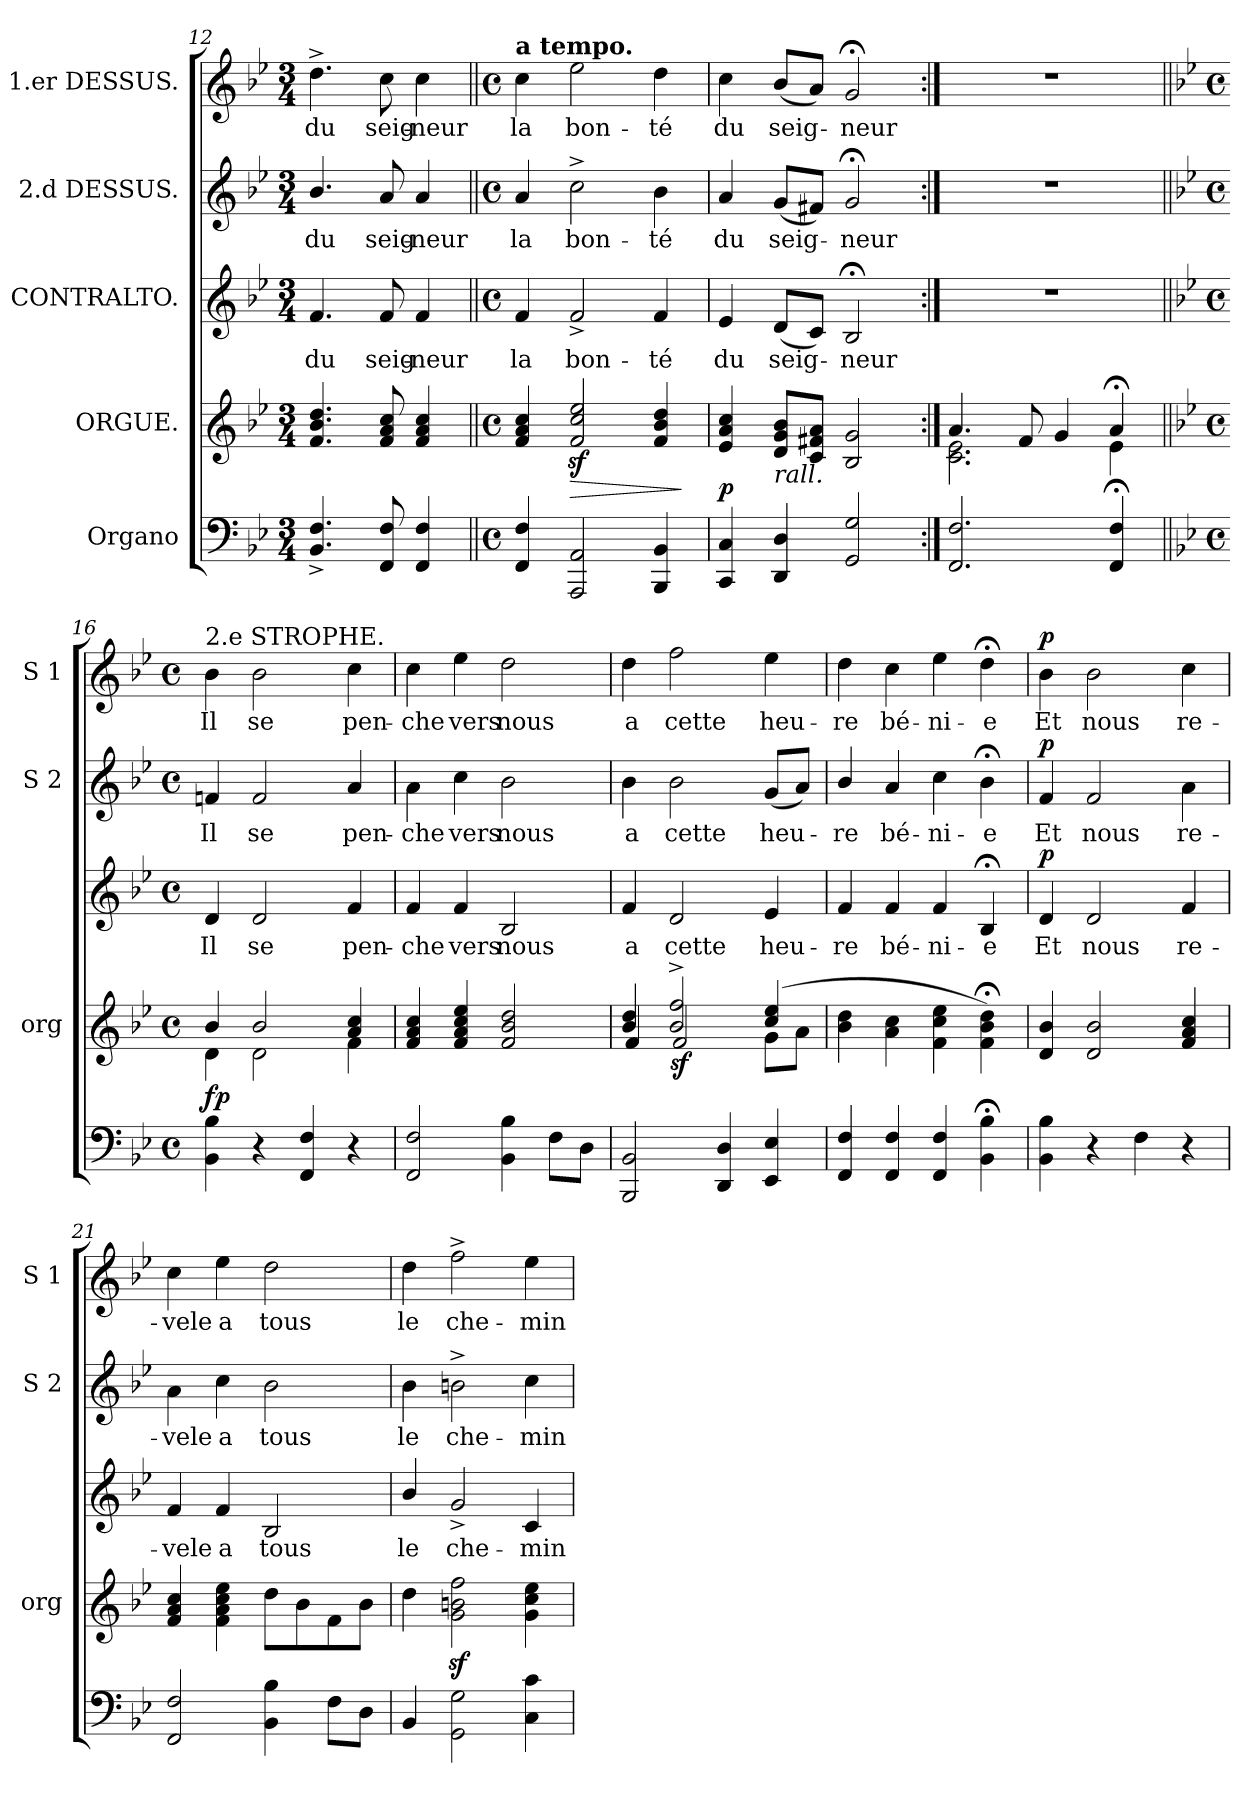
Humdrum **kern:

**kern	**kern	**dynam	**kern	**text	**dynam	**kern	**text	**dynam	**kern	**text	**dynam
*part5	*part4	*part4	*part3	*part3	*part3	*part2	*part2	*part2	*part1	*part1	*part1
*staff5	*staff4	*staff4	*staff3	*staff3	*staff3	*staff2	*staff2	*staff2	*staff1	*staff1	*staff1
*I"Organo	*I"ORGUE.	*	*I"CONTRALTO.	*	*	*I"2.d DESSUS.	*	*	*I"1.er DESSUS.	*	*
*	*I'org	*	*	*	*	*I'S 2	*	*	*I'S 1	*	*
*clefF4	*clefG2	*	*clefG2	*	*	*clefG2	*	*	*clefG2	*	*
*k[b-e-]	*k[b-e-]	*	*k[b-e-]	*	*	*k[b-e-]	*	*	*k[b-e-]	*	*
*M3/4	*M3/4	*	*M3/4	*	*	*M3/4	*	*	*M3/4	*	*
=12	=12	=12	=12	=12	=12	=12	=12	=12	=12	=12	=12
4.BB-^/ 4.F^/	4.f/ 4.b-/ 4.dd/	.	4.f/	du	.	4.b-/	du	.	4.dd^\	du	.
8FF/ 8F/	8f/ 8a/ 8cc/	.	8f/	seig-	.	8a/	seig-	.	8cc\	seig-	.
4FF/ 4F/	4f/ 4a/ 4cc/	.	4f/	-neur	.	4a/	-neur	.	4cc\	-neur	.
=13||	=13||	=13||	=13||	=13||	=13||	=13||	=13||	=13||	=13||	=13||	=13||
*M4/4	*M4/4	*	*M4/4	*	*	*M4/4	*	*	*M4/4	*	*
*met(c)	*met(c)	*	*met(c)	*	*	*met(c)	*	*	*met(c)	*	*
!	!	!	!	!	!	!	!	!	!LO:TX:a:B:t=a tempo.	!	!
4FF/ 4F/	4f/ 4a/ 4cc/	.	4f/	la	.	4a/	la	.	4cc\	la	.
!	!	!LO:HP:b	!	!	!	!	!	!	!	!	!
2AAA/ 2AA/	2fz/ 2ccz/ 2ee-z/	>	2f^/	bon-	.	2cc^\	bon-	.	2ee-\	bon-	.
4BBB-/ 4BB-/	4f/ 4b-/ 4dd/	.	4f/	-té	.	4b-\	-té	.	4dd\	-té	.
.	.	]	.	.	.	.	.	.	.	.	.
=14	=14	=14	=14	=14	=14	=14	=14	=14	=14	=14	=14
4CC/ 4C/	4e-/ 4a/ 4cc/	p	4e-/	du	.	4a/	du	.	4cc\	du	.
!	!LO:TX:b:i:t=rall.	!	!	!	!	!	!	!	!	!	!
4DD/ 4D/	8d/ 8g/ 8b-/L	.	(8d/L	seig-	.	(8g/L	seig-	.	(8b-/L	seig-	.
.	8c/ 8f#X/ 8a/J	.	8c/J)	.	.	8f#X/J)	.	.	8a/J)	.	.
2GG/ 2G/	2B-/ 2g/	.	2B-;</	-neur	.	2g;</	-neur	.	2g;</	-neur	.
=15:|!	=15:|!	=15:|!	=15:|!	=15:|!	=15:|!	=15:|!	=15:|!	=15:|!	=15:|!	=15:|!	=15:|!
*	*^	*	*	*	*	*	*	*	*	*	*
2.FF/ 2.F/	4.a/	2.c\ 2.e-\	.	1r	.	.	1r	.	.	1r	.	.
.	8f/	.	.	.	.	.	.	.	.	.	.	.
.	4g/	.	.	.	.	.	.	.	.	.	.	.
4FF;/ 4F;/	4a;</	4e-\	.	.	.	.	.	.	.	.	.	.
=16||	=16||	=16||	=16||	=16||	=16||	=16||	=16||	=16||	=16||	=16||	=16||	=16||
*k[b-e-]	*k[b-e-]	*	*	*k[b-e-]	*	*	*k[b-e-]	*	*	*k[b-e-]	*	*
*M4/4	*M4/4	*	*	*M4/4	*	*	*M4/4	*	*	*M4/4	*	*
*met(c)	*met(c)	*	*	*met(c)	*	*	*met(c)	*	*	*met(c)	*	*
!	!	!	!	!	!	!	!	!	!	!LO:TX:a:t=2.e STROPHE.	!	!
4BB-\ 4B-\	4b-/	4d\	fp	4d/	Il	.	4fn/	Il	.	4b-\	Il	.
4r	2b-/	2d\	.	2d/	se	.	2f/	se	.	2b-\	se	.
4FF/ 4F/	.	.	.	.	.	.	.	.	.	.	.	.
4r	4a/ 4cc/	4f\	.	4f/	pen-	.	4a/	pen-	.	4cc\	pen-	.
*	*v	*v	*	*	*	*	*	*	*	*	*	*
=17	=17	=17	=17	=17	=17	=17	=17	=17	=17	=17	=17
2FF/ 2F/	4f/ 4a/ 4cc/	.	4f/	-che	.	4a\	-che	.	4cc\	-che	.
.	4f/ 4a/ 4cc/ 4ee-/	.	4f/	vers	.	4cc\	vers	.	4ee-\	vers	.
4BB-\ 4B-\	2f/ 2b-/ 2dd/	.	2B-/	nous	.	2b-\	nous	.	2dd\	nous	.
8F\L	.	.	.	.	.	.	.	.	.	.	.
8D\J	.	.	.	.	.	.	.	.	.	.	.
=18	=18	=18	=18	=18	=18	=18	=18	=18	=18	=18	=18
*	*^	*	*	*	*	*	*	*	*	*	*
2BBB-/ 2BB-/	4b-/ 4dd/	4f/	.	4f/	a	.	4b-\	a	.	4dd\	a	.
.	2b-^</ 2ff^</	2fz/	.	2d/	cette	.	2b-\	cette	.	2ff\	cette	.
4DD/ 4D/	.	.	.	.	.	.	.	.	.	.	.	.
4EE-/ 4E-/	(4cc/ 4ee-/	8g\L	.	4e-/	heu-	.	(8g/L	heu-	.	4ee-\	heu-	.
.	.	8a\J	.	.	.	.	8a/J)	.	.	.	.	.
*	*v	*v	*	*	*	*	*	*	*	*	*	*
=19	=19	=19	=19	=19	=19	=19	=19	=19	=19	=19	=19
4FF/ 4F/	4b-\ 4dd\	.	4f/	-re	.	4b-/	-re	.	4dd\	-re	.
4FF/ 4F/	4a\ 4cc\	.	4f/	bé-	.	4a/	bé-	.	4cc\	bé-	.
4FF/ 4F/	4f\ 4cc\ 4ee-\	.	4f/	-ni-	.	4cc\	-ni-	.	4ee-\	-ni-	.
4BB-;<\ 4B-;<\	4f;<\ 4b-;<\ 4dd;<\)	.	4B-;</	-e	.	4b-;<\	-e	.	4dd;<\	-e	.
=20	=20	=20	=20	=20	=20	=20	=20	=20	=20	=20	=20
!	!	!	!	!	!LO:DY:a	!	!	!LO:DY:a	!	!	!LO:DY:a
4BB-\ 4B-\	4d/ 4b-/	.	4d/	Et	p	4f/	Et	p	4b-\	Et	p
4r	2d/ 2b-/	.	2d/	nous	.	2f/	nous	.	2b-\	nous	.
4F\	.	.	.	.	.	.	.	.	.	.	.
4r	4f/ 4a/ 4cc/	.	4f/	re-	.	4a\	re-	.	4cc\	re-	.
=21	=21	=21	=21	=21	=21	=21	=21	=21	=21	=21	=21
2FF/ 2F/	4f/ 4a/ 4cc/	.	4f/	-vele	.	4a\	-vele	.	4cc\	-vele	.
.	4f\ 4a\ 4cc\ 4ee-\	.	4f/	a	.	4cc\	a	.	4ee-\	a	.
4BB-\ 4B-\	8dd\L	.	2B-/	tous	.	2b-\	tous	.	2dd\	tous	.
.	8b-\	.	.	.	.	.	.	.	.	.	.
8F\L	8f\	.	.	.	.	.	.	.	.	.	.
8D\J	8b-\J	.	.	.	.	.	.	.	.	.	.
=22	=22	=22	=22	=22	=22	=22	=22	=22	=22	=22	=22
4BB-/	4dd\	.	4b-/	le	.	4b-\	le	.	4dd\	le	.
2GG\ 2G\	2gz\ 2bnz\ 2ffz\	.	2g^</	che-	.	2bn^\	che-	.	2ff^\	che-	.
4C\ 4c\	4g\ 4cc\ 4ee-\	.	4c/	-min	.	4cc\	-min	.	4ee-\	-min	.
=	=	=	=	=	=	=	=	=	=	=	=
*-	*-	*-	*-	*-	*-	*-	*-	*-	*-	*-	*-
